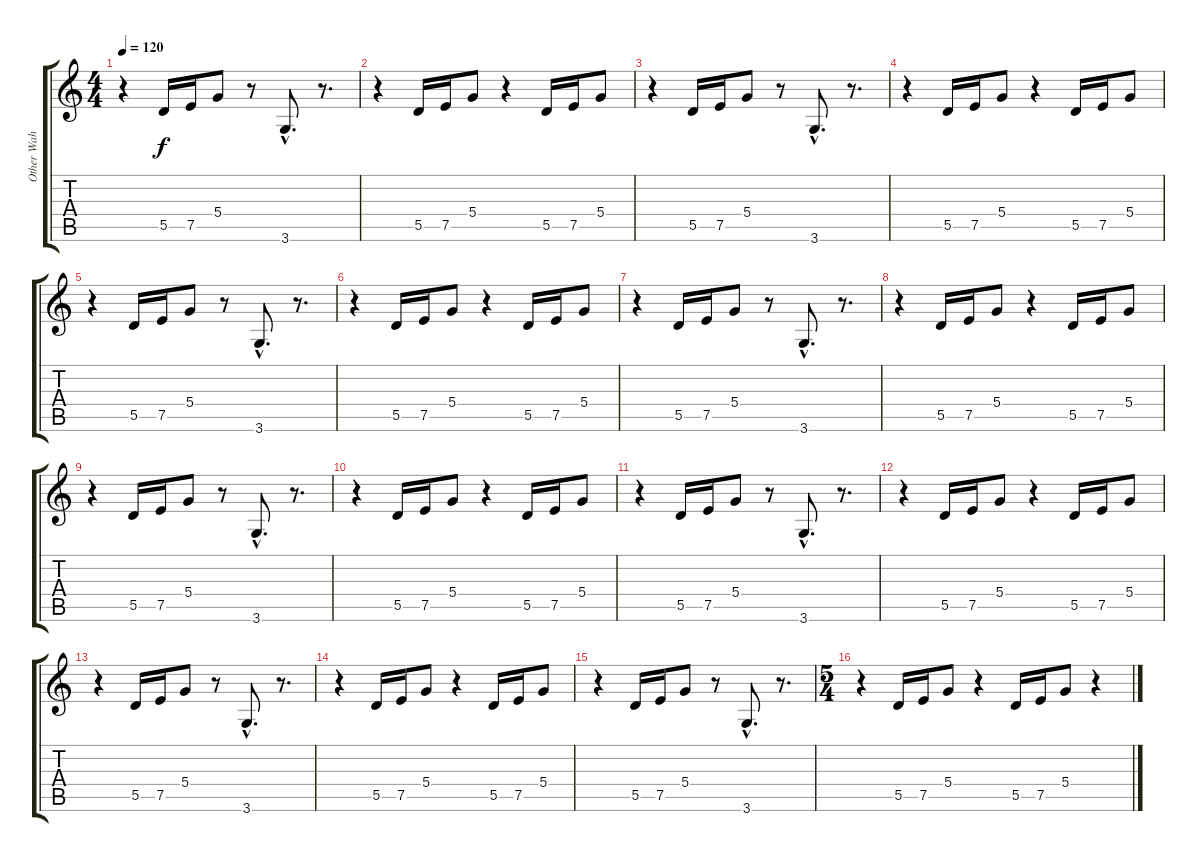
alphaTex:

\track ("Other Wah" "Other Wah") {instrument electricguitarjazz}
\staff {score tabs}
\tuning (E4 B3 G3 D3 A2 E2) {hide}
\ts (4 4)
\tempo 120
\clef g2
\ks c
r.4{dy f} 5.5.16 7.5.16 5.4.8 r.8 3.6{hac}.8{d} r.8{d} |
r.4 5.5.16 7.5.16 5.4.8 r.4 5.5.16 7.5.16 5.4.8 |
r.4 5.5.16 7.5.16 5.4.8 r.8 3.6{hac}.8{d} r.8{d} |
r.4 5.5.16 7.5.16 5.4.8 r.4 5.5.16 7.5.16 5.4.8 |
r.4 5.5.16 7.5.16 5.4.8 r.8 3.6{hac}.8{d} r.8{d} |
r.4 5.5.16 7.5.16 5.4.8 r.4 5.5.16 7.5.16 5.4.8 |
r.4 5.5.16 7.5.16 5.4.8 r.8 3.6{hac}.8{d} r.8{d} |
r.4 5.5.16 7.5.16 5.4.8 r.4 5.5.16 7.5.16 5.4.8 |
r.4 5.5.16 7.5.16 5.4.8 r.8 3.6{hac}.8{d} r.8{d} |
r.4 5.5.16 7.5.16 5.4.8 r.4 5.5.16 7.5.16 5.4.8 |
r.4 5.5.16 7.5.16 5.4.8 r.8 3.6{hac}.8{d} r.8{d} |
r.4 5.5.16 7.5.16 5.4.8 r.4 5.5.16 7.5.16 5.4.8 |
r.4 5.5.16 7.5.16 5.4.8 r.8 3.6{hac}.8{d} r.8{d} |
r.4 5.5.16 7.5.16 5.4.8 r.4 5.5.16 7.5.16 5.4.8 |
r.4 5.5.16 7.5.16 5.4.8 r.8 3.6{hac}.8{d} r.8{d} |
\ts (5 4)
r.4 5.5.16 7.5.16 5.4.8 r.4 5.5.16 7.5.16 5.4.8 r.4
